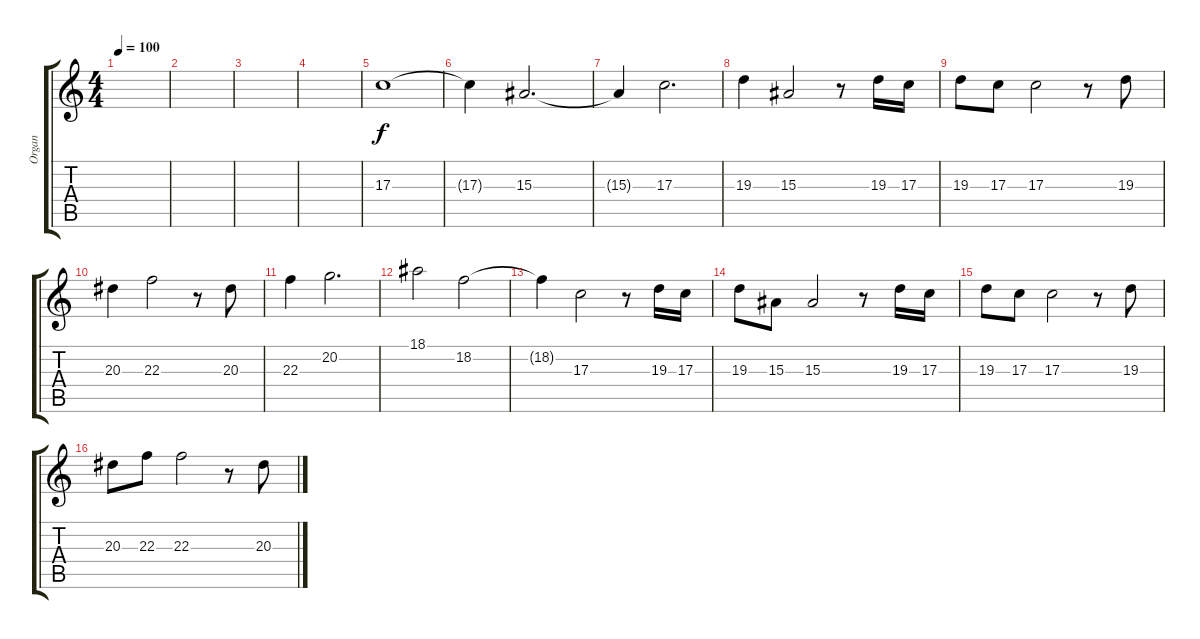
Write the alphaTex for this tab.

\track ("Organ" "Organ") {instrument churchorgan}
\staff {score tabs}
\tuning (E4 B3 G3 D3 A2 D2) {hide}
\ts (4 4)
\tempo 100
\clef g2
\ks c
|
|
|
|
17.3.1 |
17.3{t}.4 15.3.2{d} |
15.3{t}.4 17.3.2{d} |
19.3.4 15.3.2 r.8 19.3.16 17.3.16 |
19.3.8 17.3.8 17.3.2 r.8 19.3.8 |
20.3.4 22.3.2 r.8 20.3.8 |
22.3.4 20.2.2{d} |
18.1.2 18.2.2 |
18.2{t}.4 17.3.2 r.8 19.3.16 17.3.16 |
19.3.8 15.3.8 15.3.2 r.8 19.3.16 17.3.16 |
19.3.8 17.3.8 17.3.2 r.8 19.3.8 |
20.3.8 22.3.8 22.3.2 r.8 20.3.8
